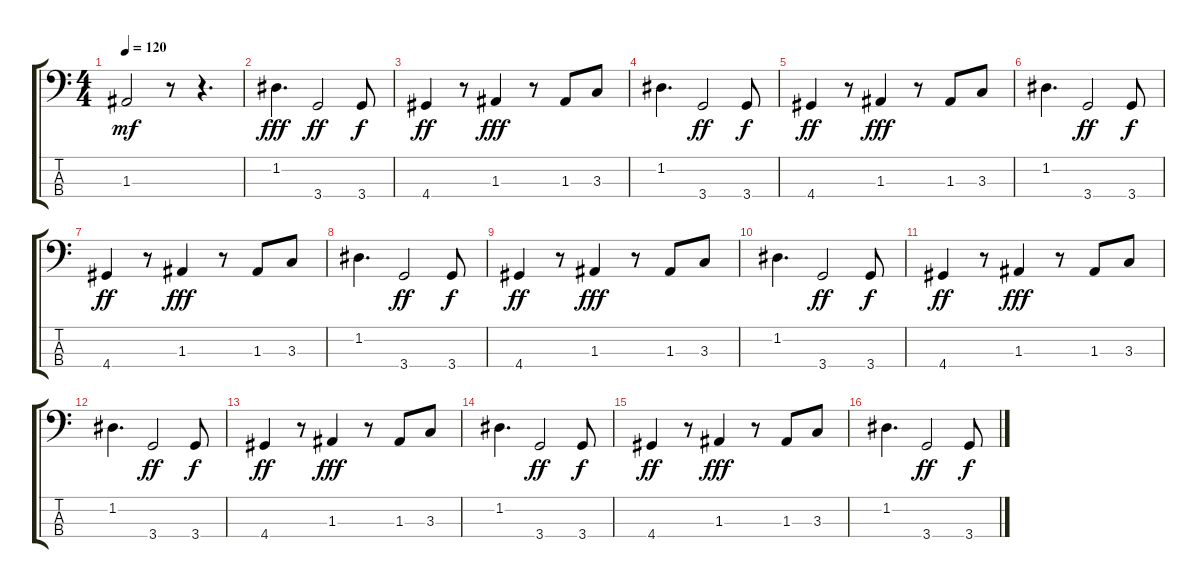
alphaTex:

\track "" {instrument electricbassfinger}
\staff {score tabs}
\tuning (G2 D2 A1 E1) {hide}
\ts (4 4)
\tempo 120
\clef f4
\ks c
1.3.2{dy mf} r.8 r.4{d} |
1.2.4{d dy fff} 3.4.2{dy ff} 3.4.8{dy f} |
4.4.4{dy ff} r.8 1.3.4{dy fff} r.8 1.3.8 3.3.8 |
1.2.4{d} 3.4.2{dy ff} 3.4.8{dy f} |
4.4.4{dy ff} r.8 1.3.4{dy fff} r.8 1.3.8 3.3.8 |
1.2.4{d} 3.4.2{dy ff} 3.4.8{dy f} |
4.4.4{dy ff} r.8 1.3.4{dy fff} r.8 1.3.8 3.3.8 |
1.2.4{d} 3.4.2{dy ff} 3.4.8{dy f} |
4.4.4{dy ff} r.8 1.3.4{dy fff} r.8 1.3.8 3.3.8 |
1.2.4{d} 3.4.2{dy ff} 3.4.8{dy f} |
4.4.4{dy ff} r.8 1.3.4{dy fff} r.8 1.3.8 3.3.8 |
1.2.4{d} 3.4.2{dy ff} 3.4.8{dy f} |
4.4.4{dy ff} r.8 1.3.4{dy fff} r.8 1.3.8 3.3.8 |
1.2.4{d} 3.4.2{dy ff} 3.4.8{dy f} |
4.4.4{dy ff} r.8 1.3.4{dy fff} r.8 1.3.8 3.3.8 |
1.2.4{d} 3.4.2{dy ff} 3.4.8{dy f}
